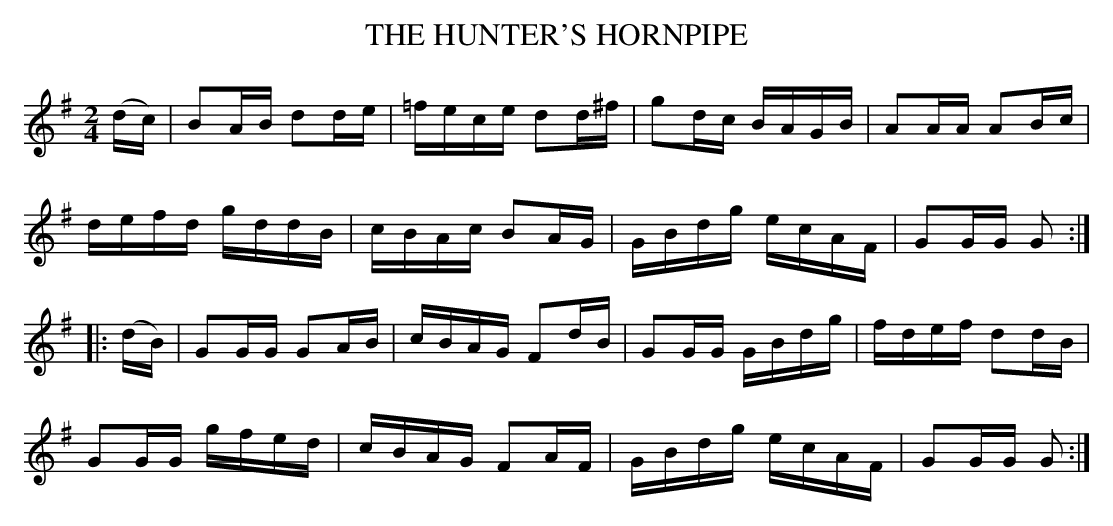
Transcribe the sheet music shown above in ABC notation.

X:1
T: THE HUNTER'S HORNPIPE
M: 2/4
L: 1/16
K: G
(dc)|B2AB d2de|=fece d2d^f|g2dc BAGB|A2AA A2Bc|
defd gddB|cBAc B2AG|GBdg ecAF|G2GG G2:|
|:(dB)|G2GG G2AB|cBAG F2dB|G2GG GBdg|fdef d2dB|
G2GG gfed|cBAG F2AF|GBdg ecAF|G2GG G2:|
